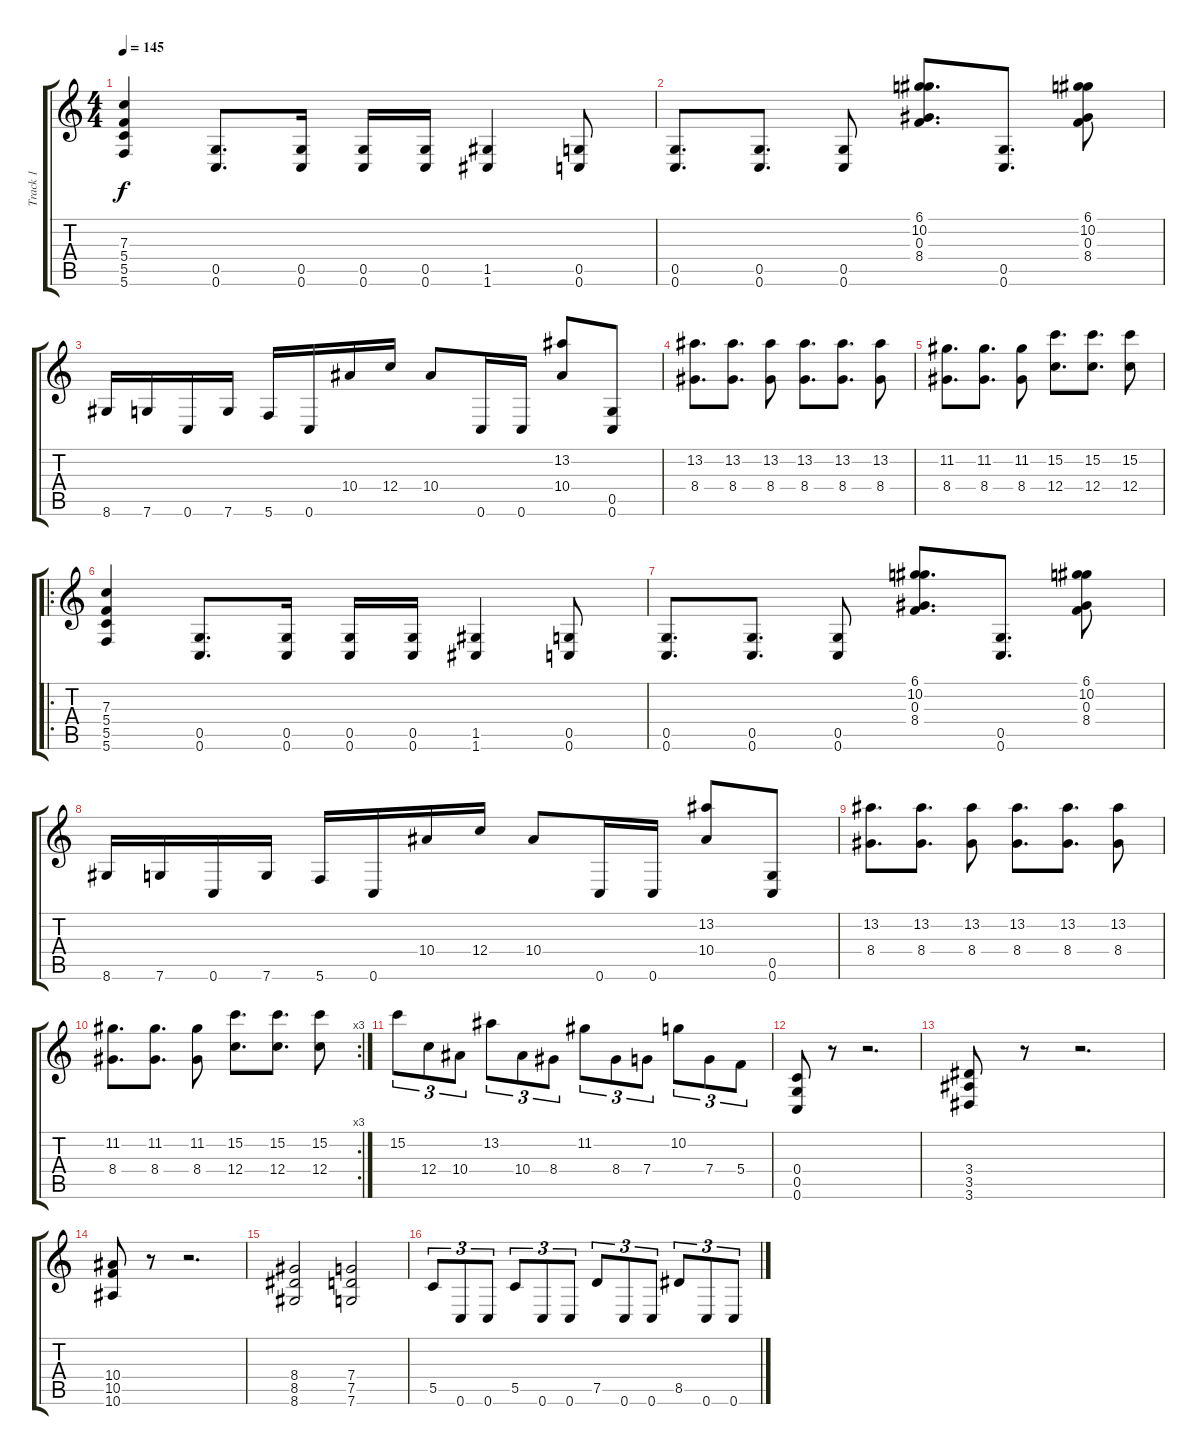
\track ("Track 1" "Track 1") {instrument distortionguitar}
\staff {score tabs}
\tuning (D4 A3 F3 C3 G2 C2) {hide}
\ts (4 4)
\tempo 145
\clef g2
\ks c
(7.3 5.4 5.5 5.6).4{dy f instrument distortionguitar} (0.5 0.6).8{d} (0.5 0.6).16 (0.5 0.6).16 (0.5 0.6).16 (1.5 1.6).4 (0.5 0.6).8 |
(0.5 0.6).8{d} (0.5 0.6).8{d} (0.5 0.6).8 (6.1 10.2 0.3 8.4).8{d} (0.5 0.6).8{d} (6.1 10.2 0.3 8.4).8 |
8.6.16 7.6.16 0.6.16 7.6.16 5.6.16 0.6.16 10.4.16 12.4.16 10.4.8 0.6.16 0.6.16 (13.2 10.4).8 (0.5 0.6).8 |
(13.2 8.4).8{d} (13.2 8.4).8{d} (13.2 8.4).8 (13.2 8.4).8{d} (13.2 8.4).8{d} (13.2 8.4).8 |
(11.2 8.4).8{d} (11.2 8.4).8{d} (11.2 8.4).8 (15.2 12.4).8{d} (15.2 12.4).8{d} (15.2 12.4).8 |
\ro
(7.3 5.4 5.5 5.6).4 (0.5 0.6).8{d} (0.5 0.6).16 (0.5 0.6).16 (0.5 0.6).16 (1.5 1.6).4 (0.5 0.6).8 |
(0.5 0.6).8{d} (0.5 0.6).8{d} (0.5 0.6).8 (6.1 10.2 0.3 8.4).8{d} (0.5 0.6).8{d} (6.1 10.2 0.3 8.4).8 |
8.6.16 7.6.16 0.6.16 7.6.16 5.6.16 0.6.16 10.4.16 12.4.16 10.4.8 0.6.16 0.6.16 (13.2 10.4).8 (0.5 0.6).8 |
(13.2 8.4).8{d} (13.2 8.4).8{d} (13.2 8.4).8 (13.2 8.4).8{d} (13.2 8.4).8{d} (13.2 8.4).8 |
\rc 3
(11.2 8.4).8{d} (11.2 8.4).8{d} (11.2 8.4).8 (15.2 12.4).8{d} (15.2 12.4).8{d} (15.2 12.4).8 |
15.2.8{tu (3 2)} 12.4.8{tu (3 2)} 10.4.8{tu (3 2)} 13.2.8{tu (3 2)} 10.4.8{tu (3 2)} 8.4.8{tu (3 2)} 11.2.8{tu (3 2)} 8.4.8{tu (3 2)} 7.4.8{tu (3 2)} 10.2.8{tu (3 2)} 7.4.8{tu (3 2)} 5.4.8{tu (3 2)} |
(0.4 0.5 0.6).8 r.8 r.2{d} |
(3.4 3.5 3.6).8 r.8 r.2{d} |
(10.4 10.5 10.6).8 r.8 r.2{d} |
(8.4 8.5 8.6).2 (7.4 7.5 7.6).2 |
5.5.8{tu (3 2)} 0.6.8{tu (3 2)} 0.6.8{tu (3 2)} 5.5.8{tu (3 2)} 0.6.8{tu (3 2)} 0.6.8{tu (3 2)} 7.5.8{tu (3 2)} 0.6.8{tu (3 2)} 0.6.8{tu (3 2)} 8.5.8{tu (3 2)} 0.6.8{tu (3 2)} 0.6.8{tu (3 2)}
